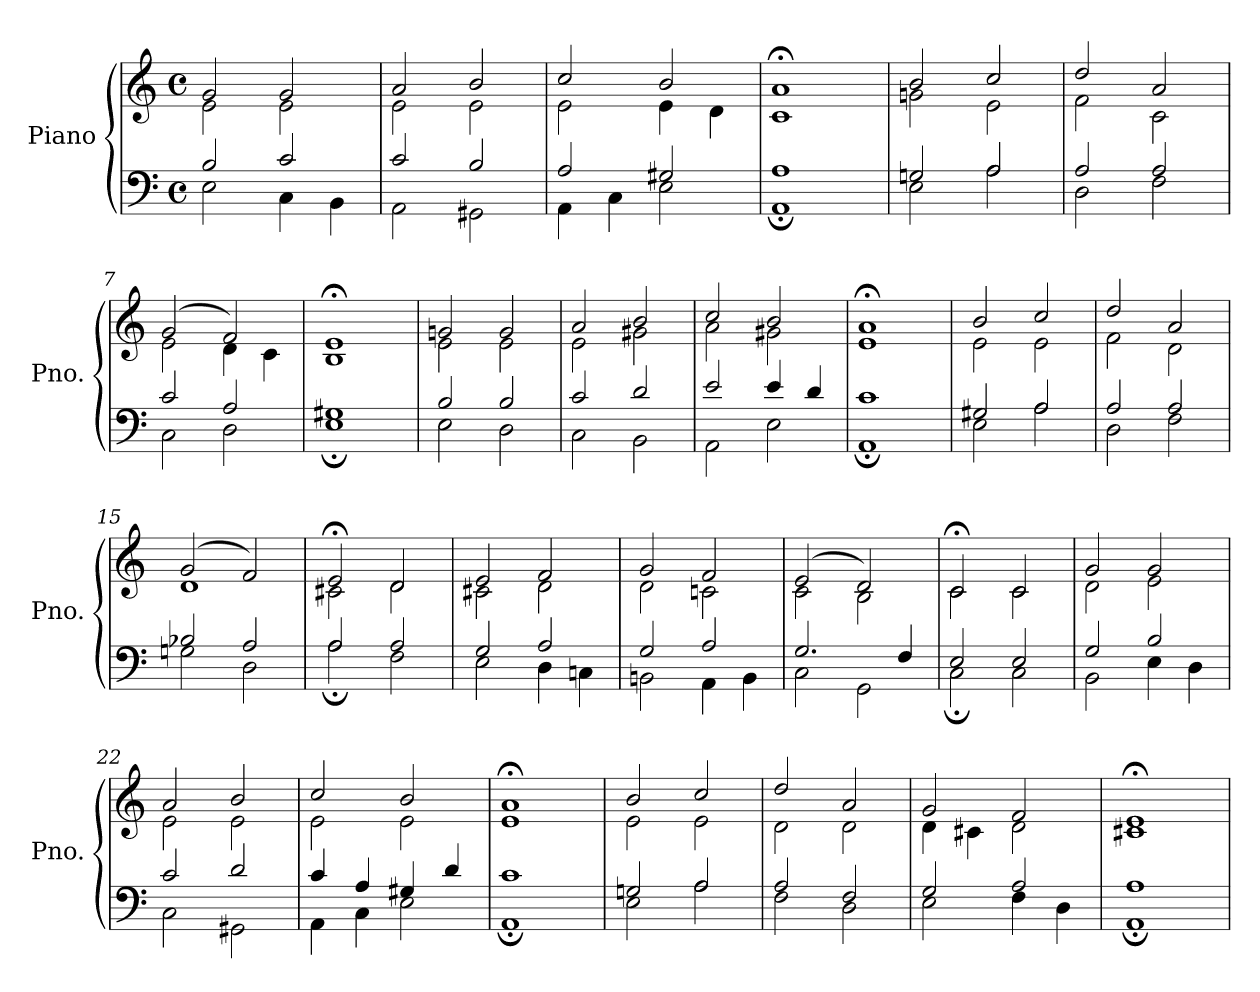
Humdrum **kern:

**kern	**kern
*part1	*part1
*staff2	*staff1
*I"Piano	*
*I'Pno.	*
*clefF4	*clefG2
*k[]	*k[]
*M4/4	*M4/4
*met(c)	*met(c)
=1	=1
*^	*^
2B/	2E\	2g/	2e\
2c/	4C\	2g/	2e\
.	4BB\	.	.
=2	=2	=2	=2
2c/	2AA\	2a/	2e\
2B/	2GG#X\	2b/	2e\
=3	=3	=3	=3
2A/	4AA\	2cc/	2e\
.	4C\	.	.
2G#X/	2E\	2b/	4e\
.	.	.	4d\
=4	=4	=4	=4
1A	1AA;	1a;<	1c
=5	=5	=5	=5
2Gn/	2E\	2b/	2gn\
2A/	2A\	2cc/	2e\
=6	=6	=6	=6
2A/	2D\	2dd/	2f\
2A/	2F\	2a/	2c\
=7	=7	=7	=7
2c/	2C\	(2g/	2e\
2A/	2D\	2f/)	4d\
.	.	.	4c\
=8	=8	=8	=8
1G#X	1E;	1e;<	1B
!!LO:LB:g=z	!!
=9	=9	=9	=9
2B/	2E\	2gn/	2e\
2B/	2D\	2g/	2e\
=10	=10	=10	=10
2c/	2C\	2a/	2e\
2d/	2BB\	2b/	2g#X\
=11	=11	=11	=11
2e/	2AA\	2cc/	2a\
4e/	2E\	2b/	2g#X\
4d/	.	.	.
=12	=12	=12	=12
1c	1AA;	1a;<	1e
=13	=13	=13	=13
2G#X/	2E\	2b/	2e\
2A/	2A\	2cc/	2e\
=14	=14	=14	=14
2A/	2D\	2dd/	2f\
2A/	2F\	2a/	2d\
=15	=15	=15	=15
2B-X/	2Gn\	(2g/	1d
2A/	2D\	2f/)	.
=16	=16	=16	=16
2A/	2A;\	2e;</	2c#X\
2A/	2F\	2d/	2d\
!!LO:LB:g=z	!!
=17	=17	=17	=17
2G/	2E\	2e/	2c#X\
2A/	4D\	2f/	2d\
.	4Cn\	.	.
=18	=18	=18	=18
2G/	2BBn\	2g/	2d\
2A/	4AA\	2f/	2cn\
.	4BB\	.	.
=19	=19	=19	=19
2.G/	2C\	(2e/	2c\
.	2GG\	2d/)	2B\
4F/	.	.	.
=20	=20	=20	=20
2E/	2C;\	2c;</	2c\
2E/	2C\	2c/	2c\
=21	=21	=21	=21
2G/	2BB\	2g/	2d\
2B/	4E\	2g/	2e\
.	4D\	.	.
=22	=22	=22	=22
2c/	2C\	2a/	2e\
2d/	2GG#X\	2b/	2e\
=23	=23	=23	=23
4c/	4AA\	2cc/	2e\
4A/	4C\	.	.
4G#X/	2E\	2b/	2e\
4d/	.	.	.
=24	=24	=24	=24
1c	1AA;	1a;<	1e
!!LO:LB:g=z	!!
=25	=25	=25	=25
2Gn/	2E\	2b/	2e\
2A/	2A\	2cc/	2e\
=26	=26	=26	=26
2A/	2F\	2dd/	2d\
2F/	2D\	2a/	2d\
=27	=27	=27	=27
2G/	2E\	2g/	4d\
.	.	.	4c#X\
2A/	4F\	2f/	2d\
.	4D\	.	.
=28	=28	=28	=28
1A	1AA;	1e;<	1c#X
*v	*v	*	*
*	*v	*v
=	=
*-	*-
